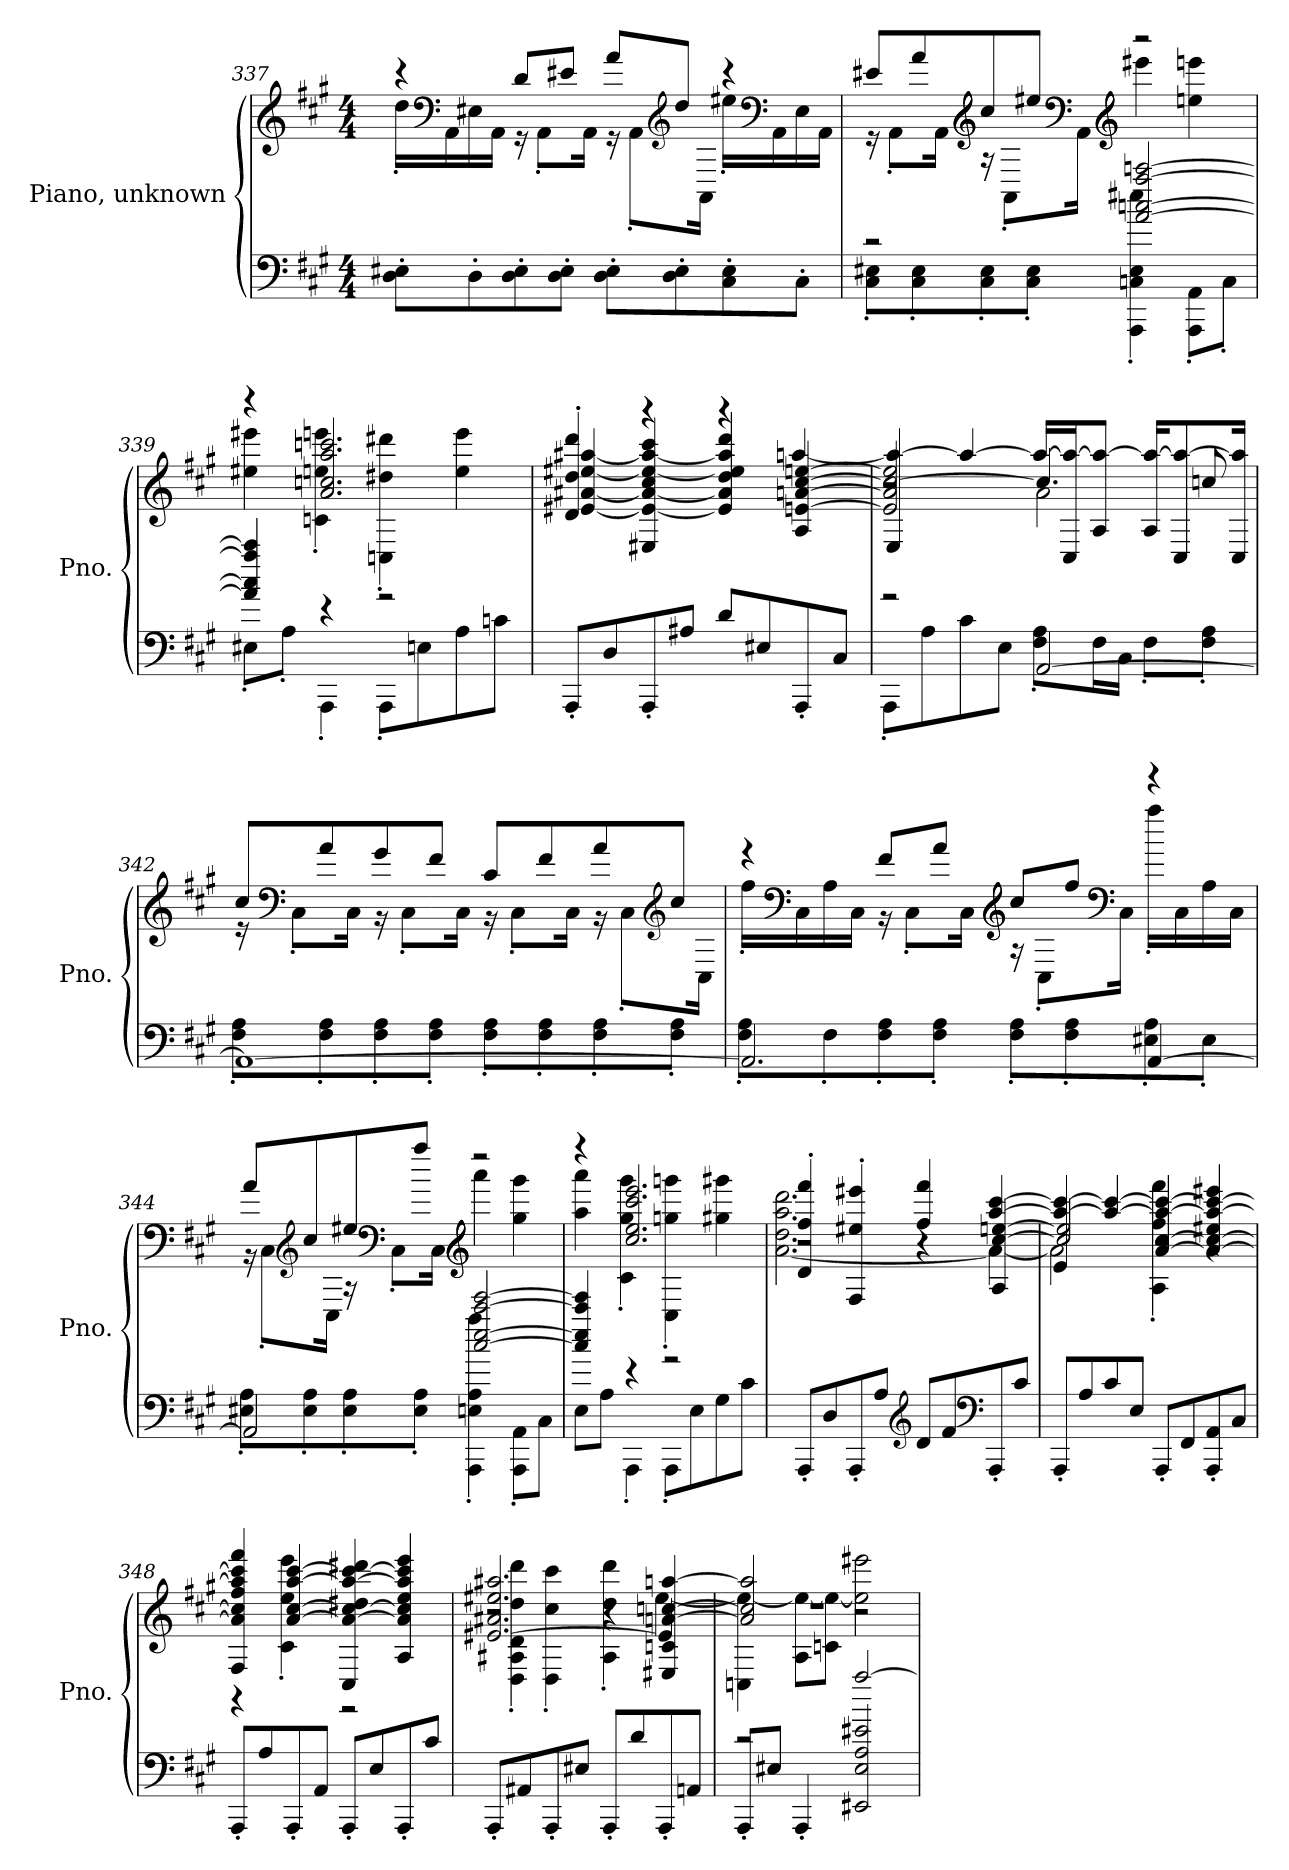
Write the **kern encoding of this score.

**kern	**kern
*part1	*part1
*staff2	*staff1
*I"Piano, unknown	*
*I'Pno.	*
!!LO:LB:g=z
*clefF4	*clefG2
*k[f#c#g#]	*k[f#c#g#]
*M4/4	*M4/4
=337	=337
*	*^
8D\' 8E#X\'L	4r	16dd'\LL
*	*clefF4	*
.	.	16AA\
8D'\	.	16E#X\
.	.	16AA\JJ
8D\' 8E#\'	8d/L	16r
.	.	8AA'\L
8D\' 8E#\'J	8e#X/J	.
.	.	16AA\Jk
8D\' 8E#\'L	8a/L	16r
.	.	8AA'\L
*	*clefG2	*
8D\' 8E#\'	8dd/J	.
.	.	16AA\Jk
8C#\' 8E#\'	4r	16ee#X'\LL
*	*clefF4	*
.	.	16AA\
8C#'\J	.	16E#\
.	.	16AA\JJ
=338	=338	=338
*^	*	*
2r	8C#\' 8E#X\'L	8e#X/L	16r
.	.	.	8AA'\L
.	8C#\' 8E#\'	8a/	.
.	.	.	16AA\Jk
*	*	*clefG2	*
.	8C#\' 8E#\'	8cc#/	16r
.	.	.	8AA'\L
.	8C#\' 8E#\'J	8ee#X/J	.
*	*	*clefF4	*
.	.	.	16AA\Jk
*	*	*clefG2	*
[2a/ [2ccn/ [2aa/ [2cccn/	4AAA\' 4Cn\' 4E#\' 4ee#X\'	2r	4eee#X\
.	8AAA\' 8AA\'L	.	4een\ 4eeen\
.	8C'\J	.	.
!!LO:LB:g=z	!!
=339	=339	=339	=339
4a/] 4cc/] 4aa/] 4ccc/]	8E#X'\L	4r	4ee#X\ 4eee#X\
.	8A'\J	.	.
4r	4AAA'\	2.a/ 2.ccn/ 2.aa/ 2.cccn/	4cn\' 4een\' 4eeen\'
2r	8AAA'\L	.	4Cn\' 4dd#X\' 4ddd#X\'
.	8En\	.	.
.	8A\	.	4ee\ 4eee\
.	8cn\J	.	.
*v	*v	*	*
=340	=340	=340
8AAA'/L	4d/' 4dd/' 4ddd/'	[4e#X/ [4a#X/ [4ee#X/ [4aa#X/
8D/	.	.
8AAA'/	4r	4E#X/ 4e#/_ 4a#/_ 4cc#/ 4ee#/_ 4aa#/_ 4ccc#/
8A#X/J	.	.
8d/L	4r	4e#/] 4a#/] 4dd/ 4ee#/] 4aa#/] 4ddd/
8E#X/	.	.
8AAA'/	4A/ [4en/ [4an/ [4cc#/ [4een/	[4aan/
8C#/J	.	.
=341	=341	=341
*^	*	*^
2r	8AAA'\L	2e/] 2a/] 2cc#/_ 2ee/]	2r	4E/ 4aa/_
.	8A\	.	.	.
.	8c#\	.	.	4aa/_
.	8E\J	.	.	.
[2AA/	8F#\' 8A\'L	4.cc#/]	2a\	16aa/LL_
.	.	.	.	16C#/ 16aa/_J
.	16F#\L	.	.	8A/ 8aa/_J
.	16C#\JJ	.	.	.
.	8F#'\L	.	.	16A/ 16aa/_KL
.	.	.	.	8C#/ 8aa/_
.	8F#\' 8A\'J	8ccn/	.	.
.	.	.	.	16C#/ 16aa/]Jk
*	*	*	*v	*v
!!LO:LB:g=z
=342	=342	=342	=342
1AA_	8F#\' 8A\'L	8cc#/L	16r
*	*	*clefF4	*
.	.	.	8C#'\L
.	8F#\' 8A\'	8a/	.
.	.	.	16C#\Jk
.	8F#\' 8A\'	8g#/	16r
.	.	.	8C#'\L
.	8F#\' 8A\'J	8f#/J	.
.	.	.	16C#\Jk
.	8F#\' 8A\'L	8c#/L	16r
.	.	.	8C#'\L
.	8F#\' 8A\'	8f#/	.
.	.	.	16C#\Jk
.	8F#\' 8A\'	8a/	16r
.	.	.	8C#'\L
*	*	*clefG2	*
.	8F#\' 8A\'J	8cc#/J	.
.	.	.	16C#\Jk
=343	=343	=343	=343
2.AA/]	8F#\' 8A\'L	4r	16ff#'\LL
*	*	*clefF4	*
.	.	.	16C#\
.	8F#'\	.	16A\
.	.	.	16C#\JJ
.	8F#\' 8A\'	8f#/L	16r
.	.	.	8C#'\L
.	8F#\' 8A\'J	8a/J	.
.	.	.	16C#\Jk
*	*	*clefG2	*
.	8F#\' 8A\'L	8cc#/L	16r
.	.	.	8C#'\L
.	8F#\' 8A\'	8ff#/J	.
*	*	*clefF4	*
.	.	.	16C#\Jk
[4AA/	8E#X\' 8A\'	4r	16aa'\LL
.	.	.	16C#\
.	8E#'\J	.	16A\
.	.	.	16C#\JJ
!!LO:LB:g=z	!!
=344	=344	=344	=344
2AA/]	8E#X\' 8A\'L	8a/L	16r
.	.	.	8C#'\L
*	*	*clefG2	*
.	8E#\' 8A\'	8cc#/	.
.	.	.	16C#\Jk
.	8E#\' 8A\'	8ee#X/	16r
*	*	*clefF4	*
.	.	.	8C#'\L
.	8E#\' 8A\'J	8aa/J	.
.	.	.	16C#\Jk
*	*	*clefG2	*
[2cc#/ [2ee/ [2ccc#/ [2eee/	4AAA\' 4En\' 4A\' 4aa\'	2r	4aaa\
.	8AAA\' 8AA\'L	.	4gg#\ 4ggg#\
.	8C#\J	.	.
=345	=345	=345	=345
4cc#/] 4ee/] 4ccc#/] 4eee/]	8E\L	4r	4aa\ 4aaa\
.	8A\J	.	.
4r	4AAA'\	2.cc#/ 2.ee/ 2.ccc#/ 2.eee/	4c#\' 4gg#\' 4ggg#\'
2r	8AAA'\L	.	4C#\' 4ggn\' 4gggn\'
.	8E\	.	.
.	8G#\	.	4gg#X\ 4ggg#X\
.	8c#\J	.	.
*v	*v	*	*
=346	=346	=346
*	*	*^
8AAA'/L	4d/' 4ff#/' 4fff#/'	[2.a\ 2.dd\ 2.aa\ 2.ddd\	2r
8D/	.	.	.
8AAA'/	4F#/' 4ee#X/' 4eee#X/'	.	.
8A/J	.	.	.
*clefG2	*	*	*
8d/L	4ff#/ 4fff#/	.	4r
8f#/	.	.	.
*clefF4	*	*	*
8AAA'/	[4aa/ [4ccc#/	4a\_	4A/ [4cc#/ [4een/
8c#/J	.	.	.
!!LO:PB:g=z	!!	!!
=347	=347	=347	=347
8AAA'/L	4e/ 4aa/_ 4ccc#/_	2a\]	2cc#/] 2ee/]
8A/	.	.	.
8c#/	4aa/_ 4ccc#/_	.	.
8E/J	.	.	.
8AAA'/L	[4a/ [4cc#/ 4aa/_ 4ccc#/_	4A\' 4ff#\' 4fff#\'	2r
8FF#/	.	.	.
8AAA/' 8AA/'	4a/_ 4cc#/_ 4ee#X/ 4aa/_ 4ccc#/_ 4eee#X/	4r	.
8C#/J	.	.	.
*	*	*v	*v
=348	=348	=348
8AAA'/L	4F#/ 4a/] 4cc#/] 4ff#/ 4aa/] 4ccc#/] 4fff#/	4r
8A/	.	.
8AAA'/	[4a/ [4cc#/ [4aa/ [4ccc#/	4c#\' 4ee\' 4eee\'
8AA/J	.	.
8AAA'/L	4C#/ 4a/_ 4cc#/_ 4dd#X/ 4aa/_ 4ccc#/_ 4ddd#X/	2r
8E/	.	.
8AAA'/	4A/ 4a/] 4cc#/] 4ee/ 4aa/] 4ccc#/] 4eee/	.
8c#/J	.	.
=349	=349	=349
*	*	*^
8AAA'/L	[2.e#X/ 2.a#X/ 2.ee#X/ 2.aa#X/	4D\' 4A#X\' 4d\' 4dd\' 4ddd\'	2r
8AA#X/	.	.	.
8AAA'/	.	4D\' 4cc#\' 4ccc#\'	.
8E#X/J	.	.	.
8AAA'/L	.	4A#\' 4dd\' 4ddd\'	4r
8d/	.	.	.
8AAA'/	4e#/]	[4ee#\	4E#X/ 4cn/ [4an/ [4ccn/ [4aan/
8AAn/J	.	.	.
=350	=350	=350	=350
*^	*	*	*
2r	8AAA'/L	1r	4Cn\ 4ee#\_	2a/] 2cc/] 2aa/]
.	8E#X/J	.	.	.
.	4AAA'/	.	8A\ 8ee#\_L	.
.	.	.	8cn\ 8ee#\_J	.
[2aa/	2EE#X/ 2E#/ 2A/ 2e#X/	.	2ee#\] 2eee#X\	2r
*v	*v	*	*	*
*	*v	*v	*v
=	=
*-	*-
